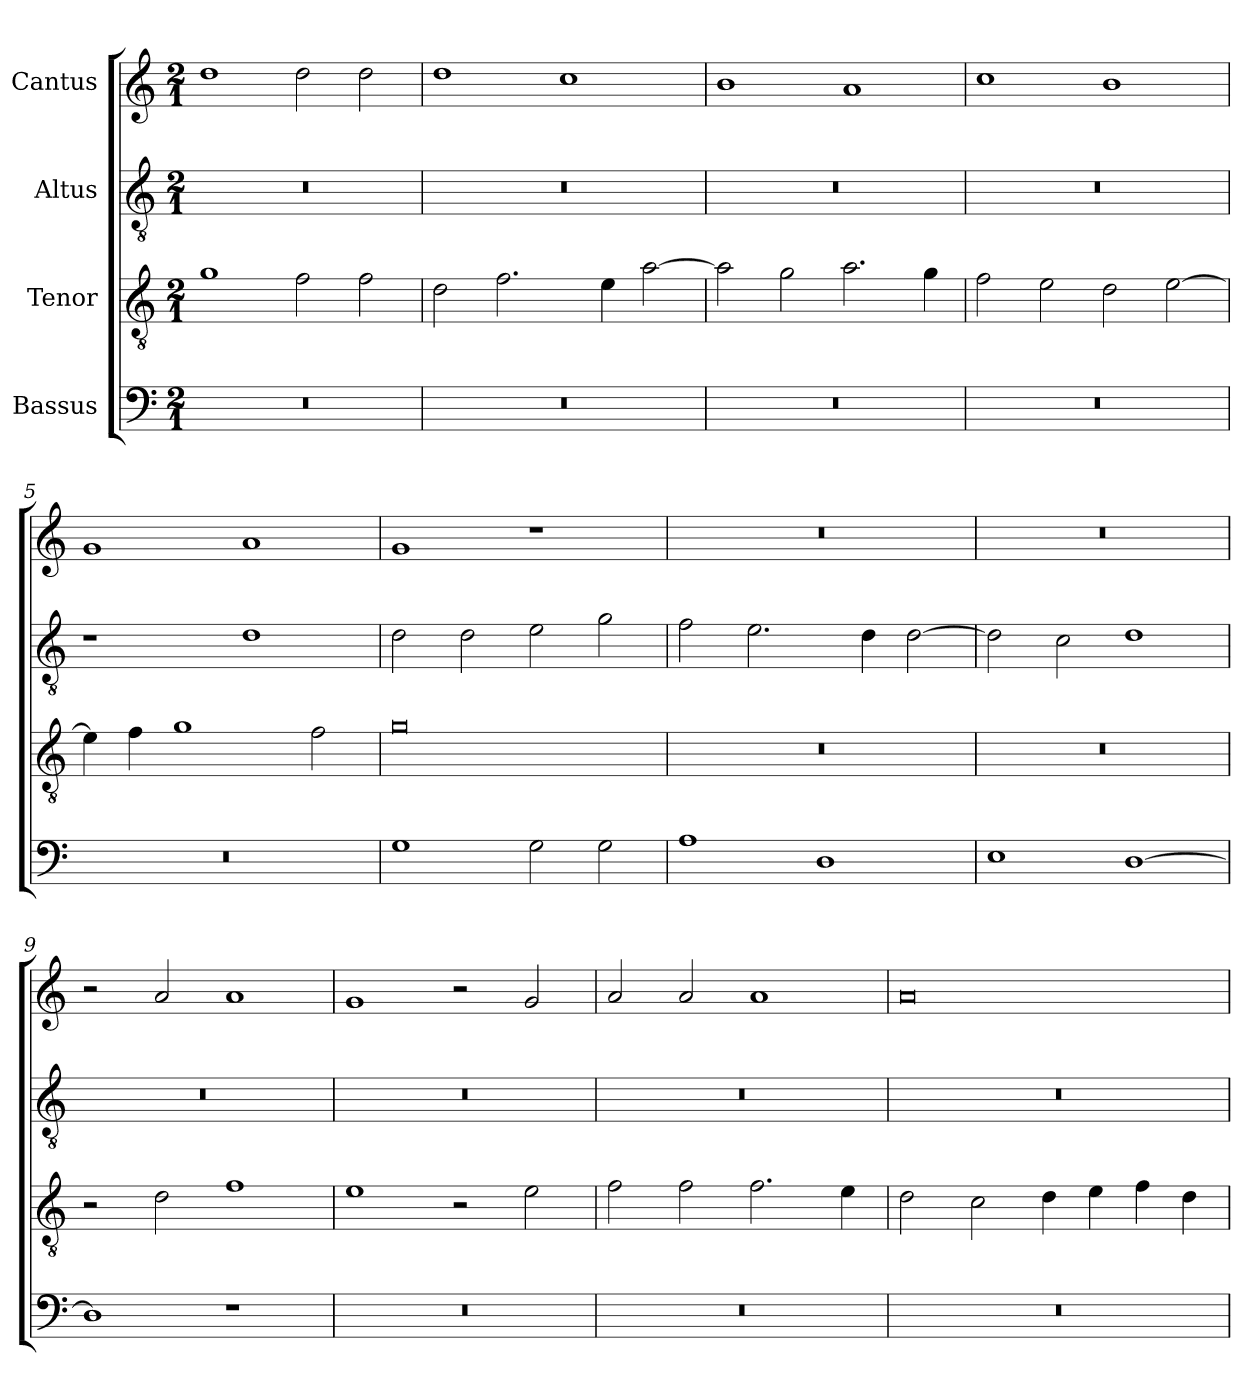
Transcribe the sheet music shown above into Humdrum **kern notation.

**kern	**kern	**kern	**kern
*part4	*part3	*part2	*part1
*staff4	*staff3	*staff2	*staff1
*I"Bassus	*I"Tenor	*I"Altus	*I"Cantus
!!LO:PB:g=z
*clefF4	*clefGv2	*clefGv2	*clefG2
*	*ITrd7c12	*ITrd7c12	*
*k[]	*k[]	*k[]	*k[]
*C:	*C:	*C:	*C:
*M2/1	*M2/1	*M2/1	*M2/1
*MM320	*MM320	*MM320	*MM320
=1	=1	=1	=1
!LO:N:vis=1	!	!LO:N:vis=1	!
0r	1Gi	0r	1ddi
.	2Fi\	.	2ddi\
.	2Fi\	.	2ddi\
=2	=2	=2	=2
!LO:N:vis=1	!	!LO:N:vis=1	!
0r	2Di\	0r	1ddi
.	2.Fi\	.	.
.	.	.	1cci
.	4Ei\	.	.
.	[>2Ai\	.	.
=3	=3	=3	=3
!LO:N:vis=1	!	!LO:N:vis=1	!
0r	2Ai\]	0r	1bi
.	2Gi\	.	.
.	2.Ai\	.	1ai
.	4Gi\	.	.
=4	=4	=4	=4
!LO:N:vis=1	!	!LO:N:vis=1	!
0r	2Fi\	0r	1cci
.	2Ei\	.	.
.	2Di\	.	1bi
.	[>2Ei\	.	.
=5	=5	=5	=5
!LO:N:vis=1	!	!	!
0r	4Ei\]	1r	1gi
.	4Fi\	.	.
.	1Gi	.	.
.	.	1Di	1ai
.	2Fi\	.	.
!!LO:LB:g=z
=6	=6	=6	=6
1Gi	0Gi	2Di\	1gi
.	.	2Di\	.
2Gi\	.	2Ei\	1r
2Gi\	.	2Gi\	.
=7	=7	=7	=7
!	!LO:N:vis=1	!	!LO:N:vis=1
1Ai	0r	2Fi\	0r
.	.	2.Ei\	.
1Di	.	.	.
.	.	4Di\	.
.	.	[>2Di\	.
=8	=8	=8	=8
!	!LO:N:vis=1	!	!LO:N:vis=1
1Ei	0r	2Di\]	0r
.	.	2Ci\	.
[>1Di	.	1Di	.
=9	=9	=9	=9
!	!	!LO:N:vis=1	!
1Di]	2r	0r	2r
.	2Di\	.	2ai/
1r	1Fi	.	1ai
=10	=10	=10	=10
!LO:N:vis=1	!	!LO:N:vis=1	!
0r	1Ei	0r	1gi
.	2r	.	2r
.	2Ei\	.	2gi/
=11	=11	=11	=11
!LO:N:vis=1	!	!LO:N:vis=1	!
0r	2Fi\	0r	2ai/
.	2Fi\	.	2ai/
.	2.Fi\	.	1ai
.	4Ei\	.	.
!!LO:LB:g=z
=12	=12	=12	=12
!LO:N:vis=1	!	!LO:N:vis=1	!
0r	2Di\	0r	0ai
.	2Ci\	.	.
.	4Di\	.	.
.	4Ei\	.	.
.	4Fi\	.	.
.	4Di\	.	.
=	=	=	=
*-	*-	*-	*-
